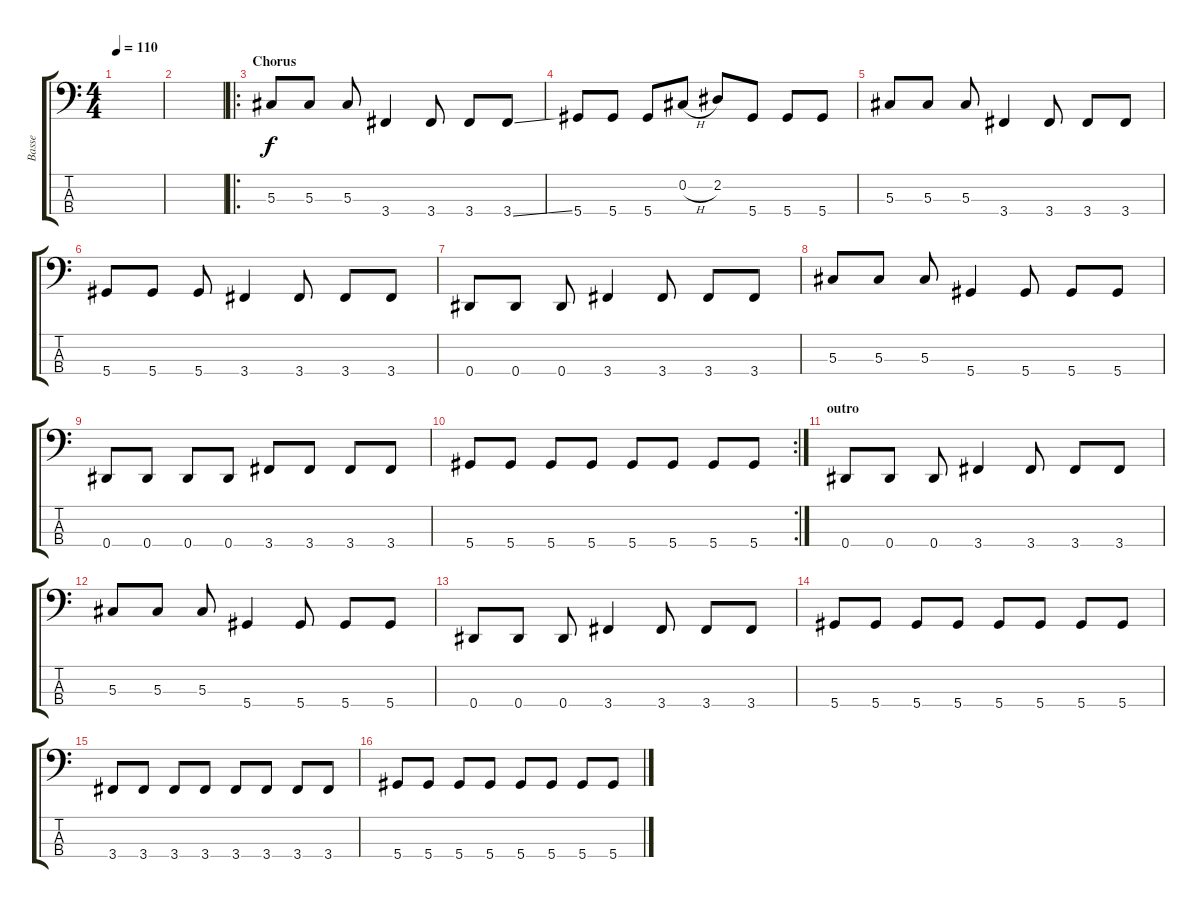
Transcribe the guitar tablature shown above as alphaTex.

\track ("Basse" "Basse") {instrument electricbassfinger}
\staff {score tabs}
\tuning (Gb2 Db2 Ab1 Eb1) {hide}
\ts (4 4)
\tempo 110
\clef f4
\ks c
|
|
\ro
\section ("" "Chorus")
5.3.8 5.3.8 5.3.8 3.4.4 3.4.8 3.4.8 3.4{ss}.8 |
5.4.8 5.4.8 5.4.8 0.2{h}.8 2.2.8 5.4.8 5.4.8 5.4.8 |
5.3.8 5.3.8 5.3.8 3.4.4 3.4.8 3.4.8 3.4.8 |
5.4.8 5.4.8 5.4.8 3.4.4 3.4.8 3.4.8 3.4.8 |
0.4.8 0.4.8 0.4.8 3.4.4 3.4.8 3.4.8 3.4.8 |
5.3.8 5.3.8 5.3.8 5.4.4 5.4.8 5.4.8 5.4.8 |
0.4.8 0.4.8 0.4.8 0.4.8 3.4.8 3.4.8 3.4.8 3.4.8 |
\rc 2
5.4.8 5.4.8 5.4.8 5.4.8 5.4.8 5.4.8 5.4.8 5.4.8 |
\section ("" "outro")
0.4.8 0.4.8 0.4.8 3.4.4 3.4.8 3.4.8 3.4.8 |
5.3.8 5.3.8 5.3.8 5.4.4 5.4.8 5.4.8 5.4.8 |
0.4.8 0.4.8 0.4.8 3.4.4 3.4.8 3.4.8 3.4.8 |
5.4.8 5.4.8 5.4.8 5.4.8 5.4.8 5.4.8 5.4.8 5.4.8 |
3.4.8 3.4.8 3.4.8 3.4.8 3.4.8 3.4.8 3.4.8 3.4.8 |
5.4.8 5.4.8 5.4.8 5.4.8 5.4.8 5.4.8 5.4.8 5.4.8
